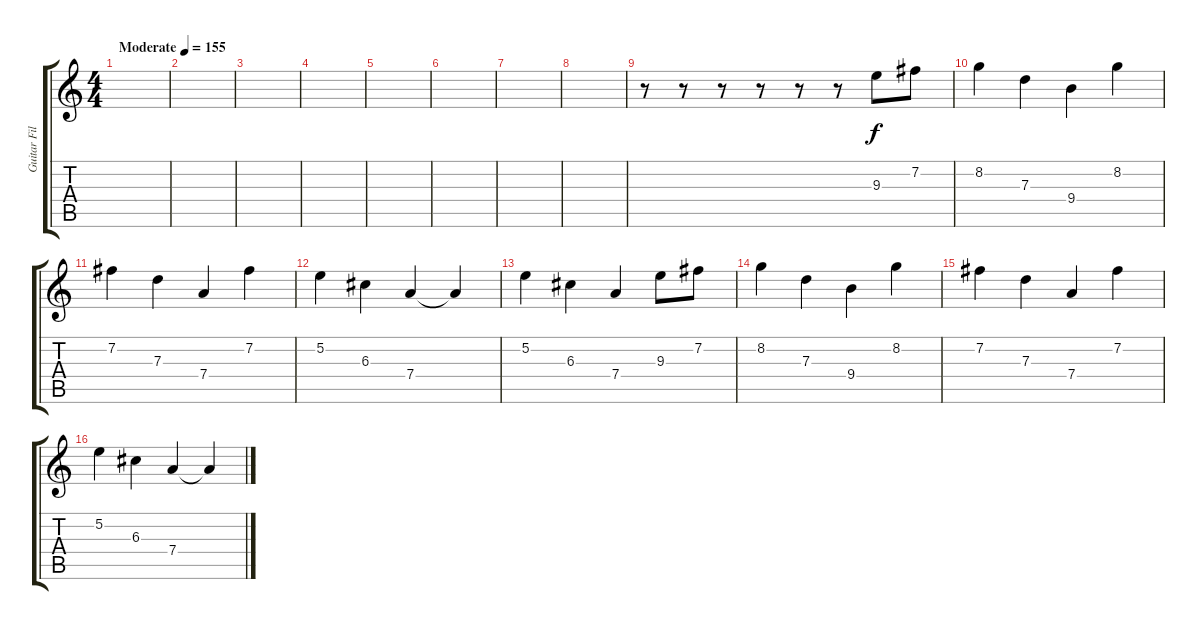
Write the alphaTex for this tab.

\track ("Guitar Fills" "Guitar Fil") {instrument overdrivenguitar}
\staff {score tabs}
\tuning (E4 B3 G3 D3 A2 E2) {hide}
\ts (4 4)
\tempo (155 "Moderate")
\clef g2
\ks c
|
|
|
|
|
|
|
|
r.8 r.8 r.8 r.8 r.8 r.8 9.3.8 7.2.8 |
8.2.4 7.3.4 9.4.4 8.2.4 |
7.2.4 7.3.4 7.4.4 7.2.4 |
5.2.4 6.3.4 7.4.4 7.4{t}.4 |
5.2.4 6.3.4 7.4.4 9.3.8 7.2.8 |
8.2.4 7.3.4 9.4.4 8.2.4 |
7.2.4 7.3.4 7.4.4 7.2.4 |
5.2.4 6.3.4 7.4.4 7.4{t}.4
